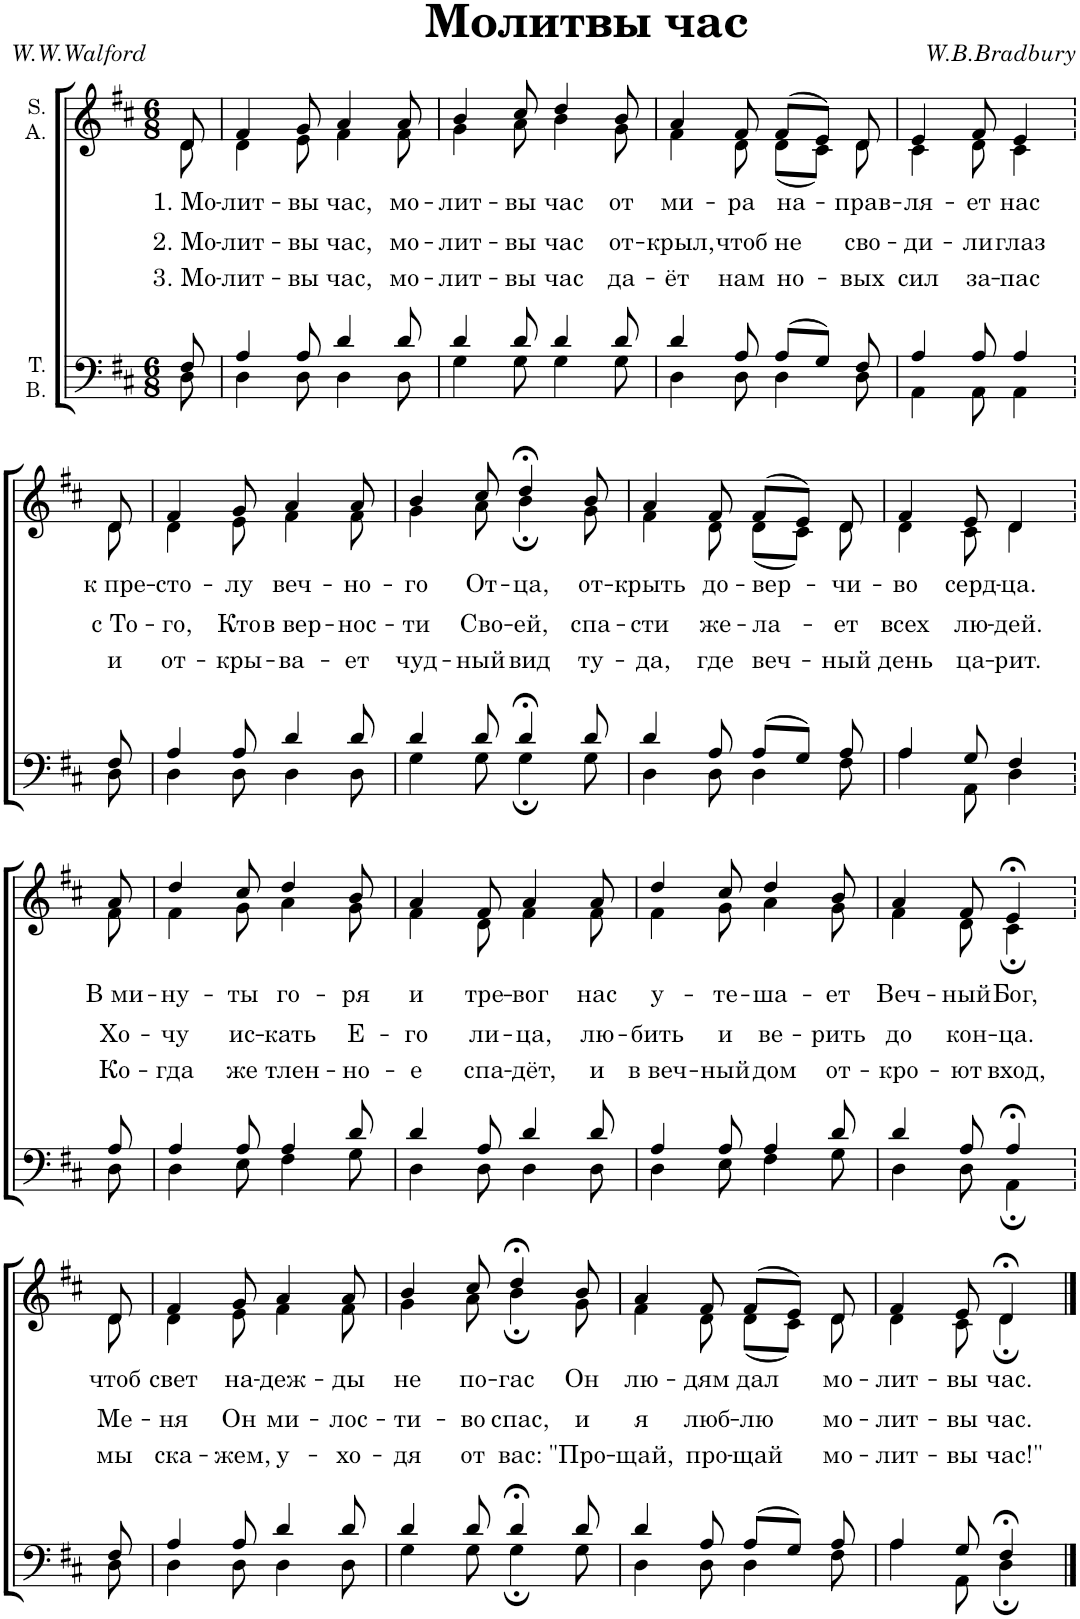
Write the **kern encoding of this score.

**kern	**kern	**text	**text	**text
*part2	*part1	*part1	*part1	*part1
*staff2	*staff1	*staff1	*staff1	*staff1
*I"T. B.	*I"S. A.	*	*	*
*clefF4	*clefG2	*	*	*
*k[f#c#]	*k[f#c#]	*	*	*
*M6/8	*M6/8	*	*	*
=1	=1	=1	=1	=1
*^	*	*	*	*
!	!	!	!LO:LY:b	!LO:LY:b	!LO:LY:b
*	*	*^	*	*	*
8F#/	8D\	8d/	8d\	1. Мо-	2. Мо-	3. Мо-
=2	=2	=2	=2	=2	=2	=2
!	!	!	!	!LO:LY:b	!LO:LY:b	!LO:LY:b
4A/	4D\	4f#/	4d\	-лит-	-лит-	-лит-
!	!	!	!	!LO:LY:b	!LO:LY:b	!LO:LY:b
8A/	8D\	8g/	8e\	-вы	-вы	-вы
!	!	!	!	!LO:LY:b	!LO:LY:b	!LO:LY:b
4d/	4D\	4a/	4f#\	час,	час,	час,
!	!	!	!	!LO:LY:b	!LO:LY:b	!LO:LY:b
8d/	8D\	8a/	8f#\	мо-	мо-	мо-
=3	=3	=3	=3	=3	=3	=3
!	!	!	!	!LO:LY:b	!LO:LY:b	!LO:LY:b
4d/	4G\	4b/	4g\	-лит-	-лит-	-лит-
!	!	!	!	!LO:LY:b	!LO:LY:b	!LO:LY:b
8d/	8G\	8cc#/	8a\	-вы	-вы	-вы
!	!	!	!	!LO:LY:b	!LO:LY:b	!LO:LY:b
4d/	4G\	4dd/	4b\	час	час	час
!	!	!	!	!LO:LY:b	!LO:LY:b	!LO:LY:b
8d/	8G\	8b/	8g\	от	от-	да-
=4	=4	=4	=4	=4	=4	=4
!	!	!	!	!LO:LY:b	!LO:LY:b	!LO:LY:b
4d/	4D\	4a/	4f#\	ми-	-крыл,	-ёт
!	!	!	!	!LO:LY:b	!LO:LY:b	!LO:LY:b
8A/	8D\	8f#/	8d\	-ра	чтоб	нам
!	!	!	!	!LO:LY:b	!LO:LY:b	!LO:LY:b
(8A/L	4D\	(8f#/L	(8d\L	на-	не	но-
8G/J)	.	8e/J)	8c#\J)	.	.	.
!	!	!	!	!LO:LY:b	!LO:LY:b	!LO:LY:b
8F#/	8D\	8d/	8d\	-прав-	сво-	-вых
=5	=5	=5	=5	=5	=5	=5
!	!	!	!	!LO:LY:b	!LO:LY:b	!LO:LY:b
4A/	4AA\	4e/	4c#\	-ля-	-ди-	сил
!	!	!	!	!LO:LY:b	!LO:LY:b	!LO:LY:b
8A/	8AA\	8f#/	8d\	-ет	-ли	за-
!	!	!	!	!LO:LY:b	!LO:LY:b	!LO:LY:b
4A/	4AA\	4e/	4c#\	нас	глаз	-пас
!!LO:LB:g=z	!!
=6	=6	=6	=6	=6	=6	=6
!	!	!	!	!LO:LY:b	!LO:LY:b	!LO:LY:b
8F#/	8D\	8d/	8d\	к пре-	с То-	и
=7	=7	=7	=7	=7	=7	=7
!	!	!	!	!LO:LY:b	!LO:LY:b	!LO:LY:b
4A/	4D\	4f#/	4d\	-сто-	-го,	от-
!	!	!	!	!LO:LY:b	!LO:LY:b	!LO:LY:b
8A/	8D\	8g/	8e\	-лу	Кто	-кры-
!	!	!	!	!LO:LY:b	!LO:LY:b	!LO:LY:b
4d/	4D\	4a/	4f#\	веч-	в вер-	-ва-
!	!	!	!	!LO:LY:b	!LO:LY:b	!LO:LY:b
8d/	8D\	8a/	8f#\	-но-	-нос-	-ет
=8	=8	=8	=8	=8	=8	=8
!	!	!	!	!LO:LY:b	!LO:LY:b	!LO:LY:b
4d/	4G\	4b/	4g\	-го	-ти	чуд-
!	!	!	!	!LO:LY:b	!LO:LY:b	!LO:LY:b
8d/	8G\	8cc#/	8a\	От-	Сво-	-ный
!	!	!	!	!LO:LY:b	!LO:LY:b	!LO:LY:b
4d;</	4G;\	4dd;</	4b;\	-ца,	-ей,	вид
!	!	!	!	!LO:LY:b	!LO:LY:b	!LO:LY:b
8d/	8G\	8b/	8g\	от-	спа-	ту-
=9	=9	=9	=9	=9	=9	=9
!	!	!	!	!LO:LY:b	!LO:LY:b	!LO:LY:b
4d/	4D\	4a/	4f#\	-крыть	-сти	-да,
!	!	!	!	!LO:LY:b	!LO:LY:b	!LO:LY:b
8A/	8D\	8f#/	8d\	до-	же-	где
!	!	!	!	!LO:LY:b	!LO:LY:b	!LO:LY:b
(8A/L	4D\	(8f#/L	(8d\L	-вер-	-ла-	веч-
8G/J)	.	8e/J)	8c#\J)	.	.	.
!	!	!	!	!LO:LY:b	!LO:LY:b	!LO:LY:b
8A/	8F#\	8d/	8d\	-чи-	-ет	-ный
=10	=10	=10	=10	=10	=10	=10
!	!	!	!	!LO:LY:b	!LO:LY:b	!LO:LY:b
4A/	4A\	4f#/	4d\	-во	всех	день
!	!	!	!	!LO:LY:b	!LO:LY:b	!LO:LY:b
8G/	8AA\	8e/	8c#\	серд-	лю-	ца-
!	!	!	!	!LO:LY:b	!LO:LY:b	!LO:LY:b
4F#/	4D\	4d/	4d\	-ца.	-дей.	-рит.
!!LO:LB:g=z	!!
=11	=11	=11	=11	=11	=11	=11
!	!	!	!	!LO:LY:b	!LO:LY:b	!LO:LY:b
8A/	8D\	8a/	8f#\	В ми-	Хо-	Ко-
=12	=12	=12	=12	=12	=12	=12
!	!	!	!	!LO:LY:b	!LO:LY:b	!LO:LY:b
4A/	4D\	4dd/	4f#\	-ну-	-чу	-гда
!	!	!	!	!LO:LY:b	!LO:LY:b	!LO:LY:b
8A/	8E\	8cc#/	8g\	-ты	ис-	же
!	!	!	!	!LO:LY:b	!LO:LY:b	!LO:LY:b
4A/	4F#\	4dd/	4a\	го-	-кать	тлен-
!	!	!	!	!LO:LY:b	!LO:LY:b	!LO:LY:b
8d/	8G\	8b/	8g\	-ря	Е-	-но-
=13	=13	=13	=13	=13	=13	=13
!	!	!	!	!LO:LY:b	!LO:LY:b	!LO:LY:b
4d/	4D\	4a/	4f#\	и	-го	-е
!	!	!	!	!LO:LY:b	!LO:LY:b	!LO:LY:b
8A/	8D\	8f#/	8d\	тре-	ли-	спа-
!	!	!	!	!LO:LY:b	!LO:LY:b	!LO:LY:b
4d/	4D\	4a/	4f#\	-вог	-ца,	-дёт,
!	!	!	!	!LO:LY:b	!LO:LY:b	!LO:LY:b
8d/	8D\	8a/	8f#\	нас	лю-	и
=14	=14	=14	=14	=14	=14	=14
!	!	!	!	!LO:LY:b	!LO:LY:b	!LO:LY:b
4A/	4D\	4dd/	4f#\	у-	-бить	в веч-
!	!	!	!	!LO:LY:b	!LO:LY:b	!LO:LY:b
8A/	8E\	8cc#/	8g\	-те-	и	-ный
!	!	!	!	!LO:LY:b	!LO:LY:b	!LO:LY:b
4A/	4F#\	4dd/	4a\	-ша-	ве-	дом
!	!	!	!	!LO:LY:b	!LO:LY:b	!LO:LY:b
8d/	8G\	8b/	8g\	-ет	-рить	от-
=15	=15	=15	=15	=15	=15	=15
!	!	!	!	!LO:LY:b	!LO:LY:b	!LO:LY:b
4d/	4D\	4a/	4f#\	Веч-	до	-кро-
!	!	!	!	!LO:LY:b	!LO:LY:b	!LO:LY:b
8A/	8D\	8f#/	8d\	-ный	кон-	-ют
!	!	!	!	!LO:LY:b	!LO:LY:b	!LO:LY:b
4A;</	4AA;\	4e;</	4c#;\	Бог,	-ца.	вход,
!!LO:LB:g=z	!!
=16	=16	=16	=16	=16	=16	=16
!	!	!	!	!LO:LY:b	!LO:LY:b	!LO:LY:b
8F#/	8D\	8d/	8d\	чтоб	Ме-	мы
=17	=17	=17	=17	=17	=17	=17
!	!	!	!	!LO:LY:b	!LO:LY:b	!LO:LY:b
4A/	4D\	4f#/	4d\	свет	-ня	ска-
!	!	!	!	!LO:LY:b	!LO:LY:b	!LO:LY:b
8A/	8D\	8g/	8e\	на-	Он	-жем,
!	!	!	!	!LO:LY:b	!LO:LY:b	!LO:LY:b
4d/	4D\	4a/	4f#\	-деж-	ми-	у-
!	!	!	!	!LO:LY:b	!LO:LY:b	!LO:LY:b
8d/	8D\	8a/	8f#\	-ды	-лос-	-хо-
=18	=18	=18	=18	=18	=18	=18
!	!	!	!	!LO:LY:b	!LO:LY:b	!LO:LY:b
4d/	4G\	4b/	4g\	не	-ти-	-дя
!	!	!	!	!LO:LY:b	!LO:LY:b	!LO:LY:b
8d/	8G\	8cc#/	8a\	по-	-во	от
!	!	!	!	!LO:LY:b	!LO:LY:b	!LO:LY:b
4d;</	4G;\	4dd;</	4b;\	-гас	спас,	вас:
!	!	!	!	!LO:LY:b	!LO:LY:b	!LO:LY:b
8d/	8G\	8b/	8g\	Он	и	"Про-
=19	=19	=19	=19	=19	=19	=19
!	!	!	!	!LO:LY:b	!LO:LY:b	!LO:LY:b
4d/	4D\	4a/	4f#\	лю-	я	-щай,
!	!	!	!	!LO:LY:b	!LO:LY:b	!LO:LY:b
8A/	8D\	8f#/	8d\	-дям	люб-	про-
!	!	!	!	!LO:LY:b	!LO:LY:b	!LO:LY:b
(8A/L	4D\	(8f#/L	(8d\L	дал	-лю	-щай
8G/J)	.	8e/J)	8c#\J)	.	.	.
!	!	!	!	!LO:LY:b	!LO:LY:b	!LO:LY:b
8A/	8F#\	8d/	8d\	мо-	мо-	мо-
=20	=20	=20	=20	=20	=20	=20
!	!	!	!	!LO:LY:b	!LO:LY:b	!LO:LY:b
4A/	4A\	4f#/	4d\	-лит-	-лит-	-лит-
!	!	!	!	!LO:LY:b	!LO:LY:b	!LO:LY:b
8G/	8AA\	8e/	8c#\	-вы	-вы	-вы
!	!	!	!	!LO:LY:b	!LO:LY:b	!LO:LY:b
4F#;</	4D;\	4d;</	4d;\	час.	час.	час!"
*v	*v	*	*	*	*	*
*	*v	*v	*	*	*
==	==	==	==	==
*-	*-	*-	*-	*-
